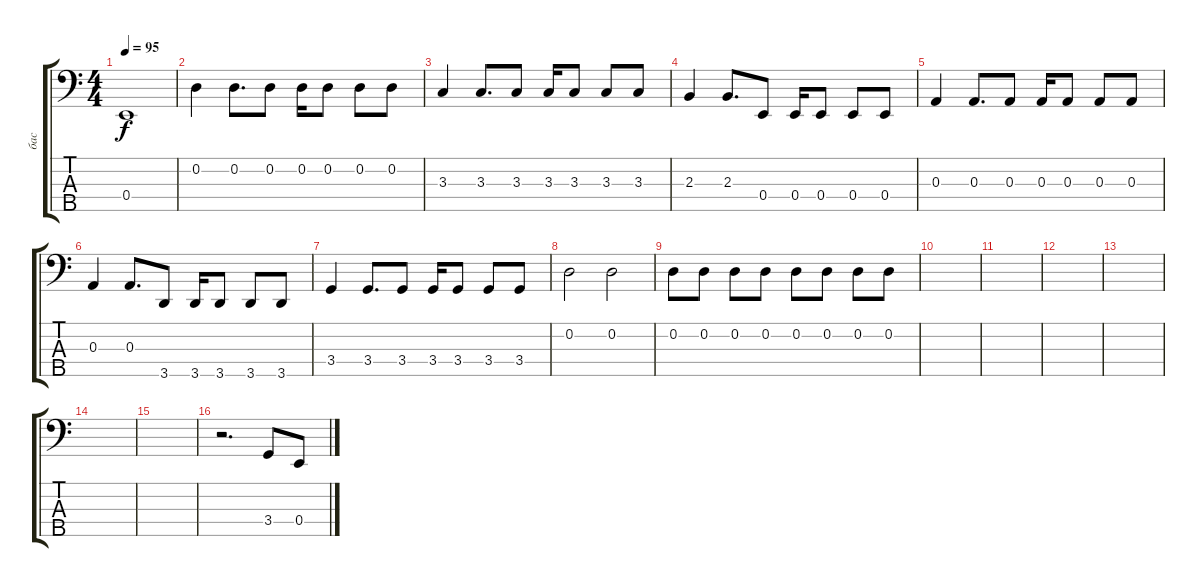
\track ("бас" "бас") {instrument fretlessbass}
\staff {score tabs}
\tuning (G2 D2 A1 E1 B0) {hide}
\ts (4 4)
\tempo 95
\clef f4
\ks c
0.4{t}.1{dy f} |
0.2.4 0.2.8{d} 0.2.8 0.2.16 0.2.8 0.2.8 0.2.8 |
3.3.4 3.3.8{d} 3.3.8 3.3.16 3.3.8 3.3.8 3.3.8 |
2.3.4 2.3.8{d} 0.4.8 0.4.16 0.4.8 0.4.8 0.4.8 |
0.3.4 0.3.8{d} 0.3.8 0.3.16 0.3.8 0.3.8 0.3.8 |
0.3.4 0.3.8{d} 3.5.8 3.5.16 3.5.8 3.5.8 3.5.8 |
3.4.4 3.4.8{d} 3.4.8 3.4.16 3.4.8 3.4.8 3.4.8 |
0.2.2 0.2.2 |
0.2.8 0.2.8 0.2.8 0.2.8 0.2.8 0.2.8 0.2.8 0.2.8 |
|
|
|
|
|
|
r.2{d} 3.4.8 0.4.8
